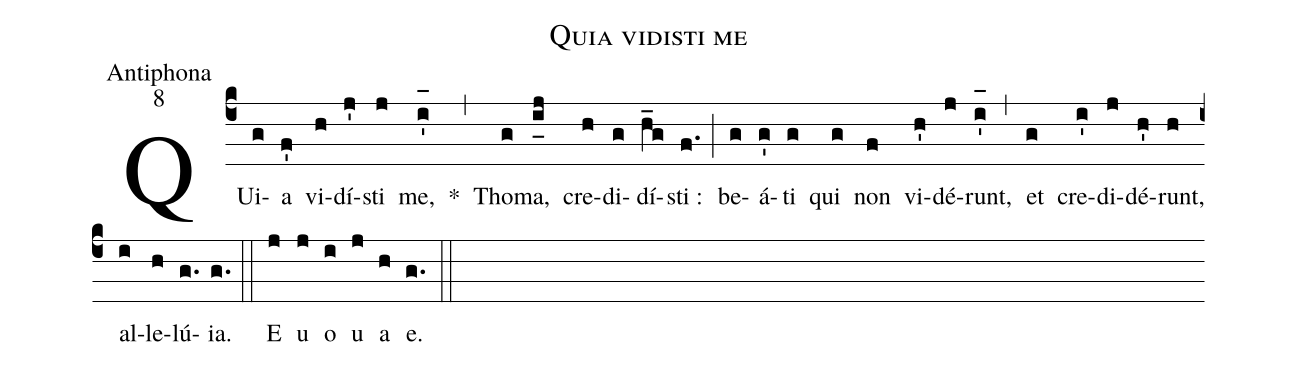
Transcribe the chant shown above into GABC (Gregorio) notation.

name:Quia vidisti me;
office-part:Antiphona;
mode:8;
%%
(c4) QUi(g)a(f') vi(h)dí(j')sti(j) me,(i'_[oh:h]) *(,) Tho(g)ma,(i_[uh:l]j) cre(h)di(g)dí(h_g)sti :(f.) (;) be(g)á(g')ti(g) qui(g) non(f) vi(h')dé(j)runt,(i'_[oh:h]) (,) et(g) cre(i')di(j)dé(h')runt,(h) al(i)le(h)lú(g.){ia}.(g.) (::) <eu>E(j) u(j) o(i) u(j) a(h) e.</eu>(g.) (::)
